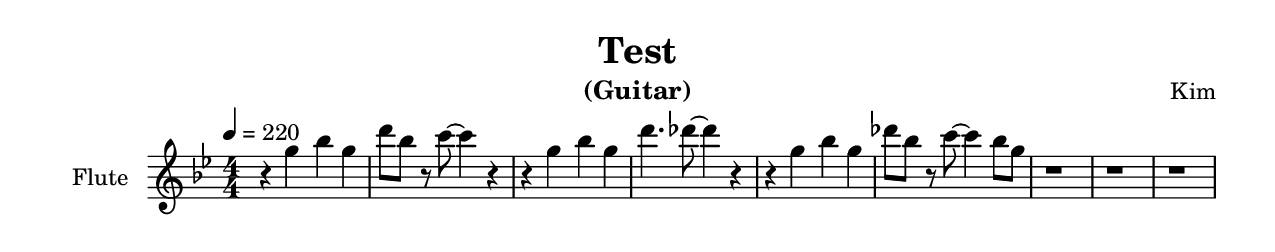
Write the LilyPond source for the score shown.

\version "2.20.0"
#(set-global-staff-size 20)
#(set-default-paper-size "letter")
\include "english.ly"

\header {
  title = "Test"
  composer = "Kim"
  instrument = "(Guitar)"
}

global =  {
	\clef "treble"
	\key bf \major
	\numericTimeSignature
  \time 4/4
	\tempo 4 = 220
	\set Staff.midiInstrument = "Flute"
	\set Staff.instrumentName = "Flute"
}

music = {
    r4 g'' bf'' g''
    \relative c' {d''8 bf8 r8 c8~ c4 r4}

  \relative c' {r4 g'' bf g}
   \relative c' {d''4. df8~ df4 r4}

  r4 g'' bf'' g''
  \relative c' {df''8 bf8 r8 c8~ c4 bf8 g8}

r1 r1 r1
}

\score {
{
  \global
  \music
}

 \layout {}
 \midi {\tempo 4 = 220}}
